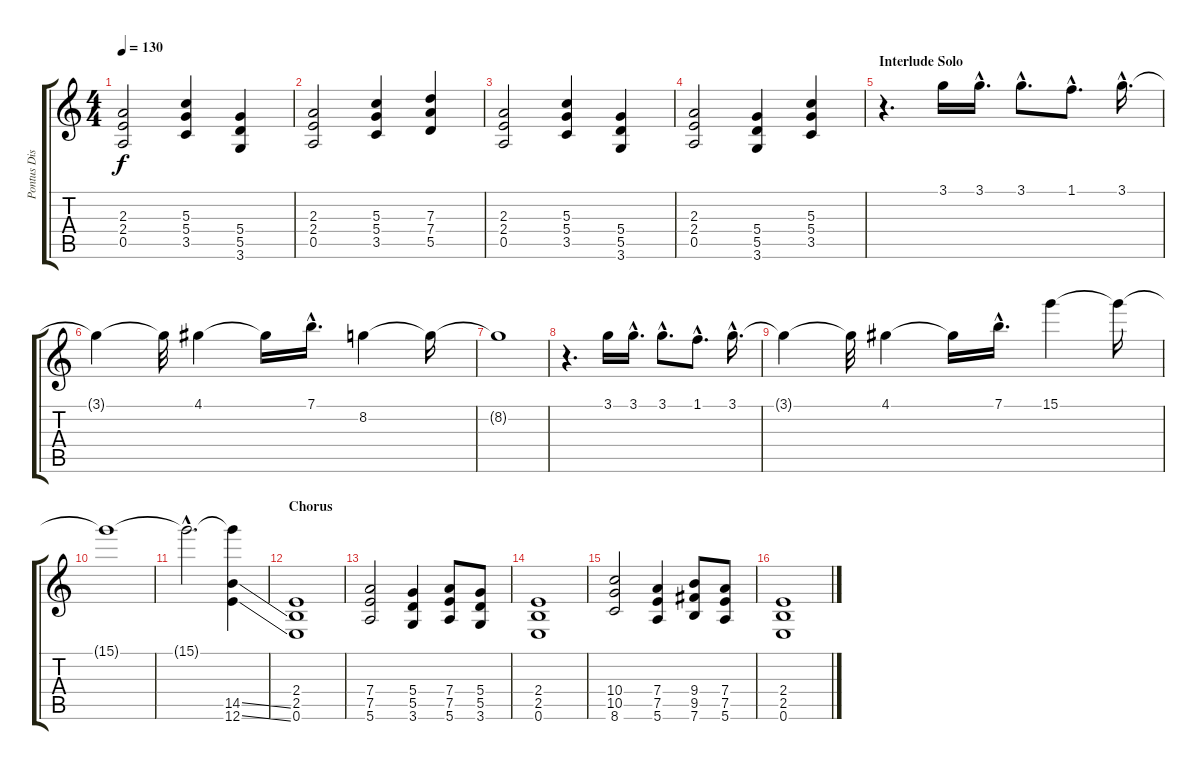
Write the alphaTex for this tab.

\track ("Pontus Distorsion" "Pontus Dis") {instrument distortionguitar}
\staff {score tabs}
\tuning (E4 B3 G3 D3 A2 E2) {hide}
\ts (4 4)
\tempo 130
\clef g2
\ks c
(2.3 2.4 0.5).2{dy f} (5.3 5.4 3.5).4 (5.4 5.5 3.6).4 |
(2.3 2.4 0.5).2 (5.3 5.4 3.5).4 (7.3 7.4 5.5).4 |
(2.3 2.4 0.5).2 (5.3 5.4 3.5).4 (5.4 5.5 3.6).4 |
(2.3 2.4 0.5).2 (5.4 5.5 3.6).4 (5.3 5.4 3.5).4 |
\section ("" "Interlude Solo")
r.4{d} 3.1.16 3.1{hac}.16{d} 3.1{hac}.8{d} 1.1{hac}.8{d} 3.1{hac}.16{d} |
3.1{t}.4 3.1{t}.32 4.1.4 4.1{t}.16 7.1{hac}.16{d} 8.2.4 8.2{t}.16 |
8.2{t}.1 |
r.4{d} 3.1.16 3.1{hac}.16{d} 3.1{hac}.8{d} 1.1{hac}.8{d} 3.1{hac}.16{d} |
3.1{t}.4 3.1{t}.32 4.1.4 4.1{t}.16 7.1{hac}.16{d} 15.1.4 15.1{t}.16 |
15.1{t}.1 |
15.1{hac t}.2{d} (15.1{t} 14.5{ss} 12.6{ss}).4 |
\section ("" "Chorus")
(2.4 2.5 0.6).1 |
(7.4 7.5 5.6).2 (5.4 5.5 3.6).4 (7.4 7.5 5.6).8 (5.4 5.5 3.6).8 |
(2.4 2.5 0.6).1 |
(10.4 10.5 8.6).2 (7.4 7.5 5.6).4 (9.4 9.5 7.6).8 (7.4 7.5 5.6).8 |
(2.4 2.5 0.6).1
